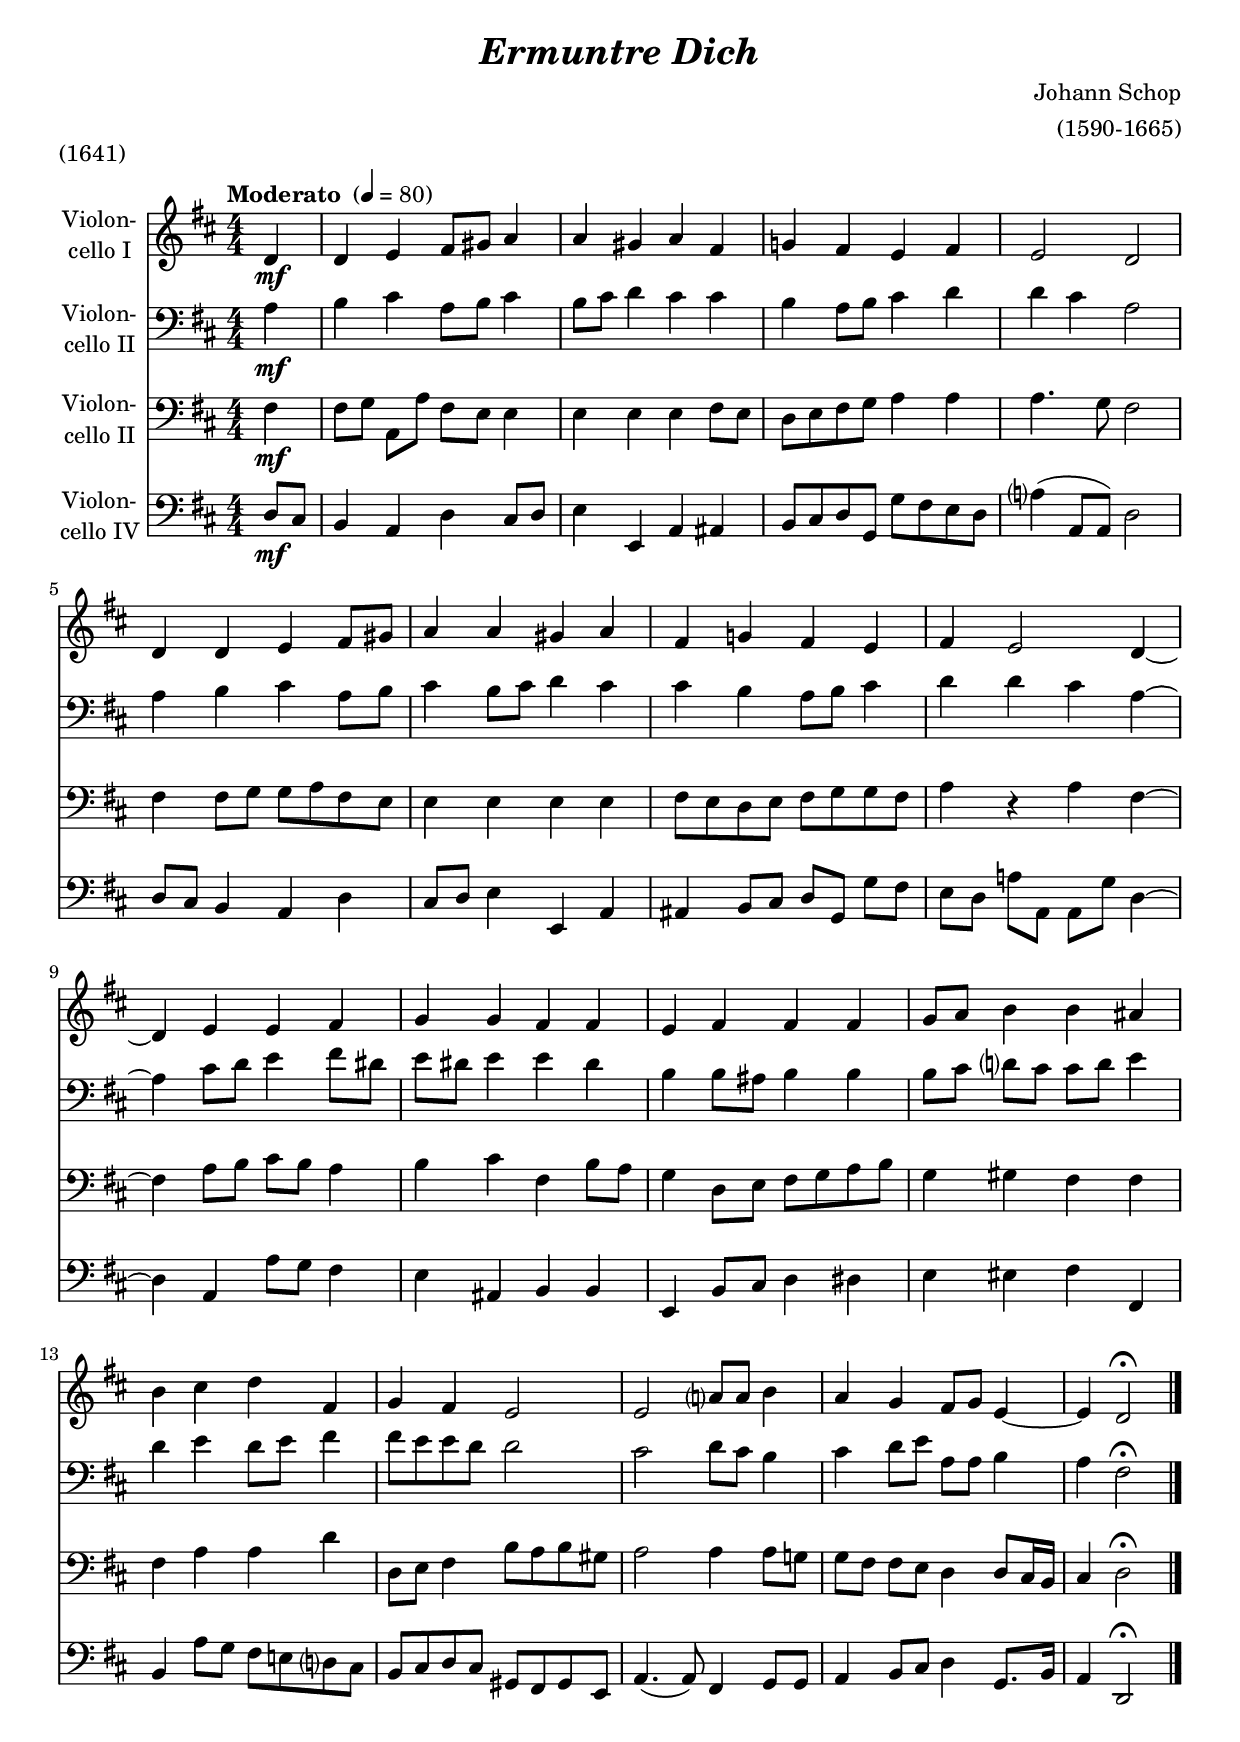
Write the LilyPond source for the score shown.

\version "2.14.2"
\include "deutsch.ly"

#(set-global-staff-size 20)

\header {
  title     = \markup \bold \italic "Ermuntre Dich"
  composer  = "Johann Schop"
  arranger  = "(1590-1665)"
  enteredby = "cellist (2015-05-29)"
  piece     = "(1641)"
}

voiceconsts = {
  \key es \major
  \time 4/4
  \tempo "Moderato " 4=80
  \numericTimeSignature
  \compressFullBarRests
  \set tupletSpannerDuration = #(ly:make-moment 1 4)
}

mifl= "oboe"
mist = "string ensemble 1"
miva = "pizzicato strings"
%miba = "bassoon"
miba = "drawbar organ"

boxa = { \bar "||" \mark \markup \box "A" }
boxb = { \bar "||" \mark \markup \box "B" }
boxc = { \bar "||" \mark \markup \box "C" }

atem = \mark \markup \box "A tempo"
rall = \mark \markup \box "rall"

va = \relative c' {
  \voiceconsts

  \partial 4 es4\mf
  es f g8 a b4
  b a b g
  as! g f g
  f2 es
  es4 es f g8 a

  b4 b a b
  g as! g f
  g f2 es4~
  es f f g
  as as g g
  f g g g

  as8 b c4 c h
  c d es g,
  as g f2
  f b?8 b c4
  b as g8 as f4~
  f es2\fermata \bar "|."
}

vb = \relative c' {
  \voiceconsts
  \clef "bass"

  \partial 4 b4\mf
  c d b8 c d4
  c8 d es4 d d
  c b8 c d4 es
  es d b2
  b4 c d b8 c

  d4 c8 d es4 d
  d c b8 c d4
  es es d b4~
  b d8 es f4 g8 e
  f e f4 f e
  c c8 h c4 c

  c8 d es?[ d] d es f4
  es f es8 f g4
  g8 f f es es2
  d es8 d c4
  d es8 f b,[ b] c4
  b g2\fermata \bar "|."
}

vc = \relative c' {
  \voiceconsts
  \clef "bass"

  \partial 4 g4\mf
  g8 as b,[ b'] g f f4
  f f f g8 f
  es f g as b4 b
  b4. as8 g2
  g4 g8 as as b g f

  f4 f f f
  g8 f es f g as as g
  b4 r b g4~
  g b8 c d[ c] b4
  c d g, c8 b
  as4 es8 f g as b c

  as4 a g g
  g b b es
  es,8 f g4 c8 b c a
  b2 b4 b8 as!
  as g g[ f] es4 es8 d16 c
  d4 es2\fermata \bar "|."
}

vd = \relative c {
  \voiceconsts
  \clef "bass"

  \partial 4 es8\mf d
  c4 b es d8 es
  f4 f, b h
  c8 d es as, as' g f es
  b'?4( b,8 b) es2
  es8 d c4 b es

  d8 es f4 f, b
  h c8 d es[ as,] as' g
  f es b'![ b,] b as' es4~
  es b b'8 as g4
  f h, c c
  f, c'8 d es4 e

  f fis g g,
  c b'8 as g f! es? d
  c d es d a g a f
  b4.( b8) g4 as8 as
  b4 c8 d es4 as,8. c16
  b4 es,2\fermata \bar "|."
}


music = <<
      \new Staff {
        \set Staff.midiInstrument = \mist
        \set Staff.instrumentName = \markup \center-column { "Violon-" "cello I" }
        \transpose es d { \va }
      }

      \new Staff {
        \set Staff.midiInstrument = \mist
        \set Staff.instrumentName = \markup \center-column { "Violon-" "cello II" }
        \transpose es d { \vb }
      }

      \new Staff {
        \set Staff.midiInstrument = \miba
        \set Staff.instrumentName = \markup \center-column { "Violon-" "cello II" }
        \transpose es d { \vc }
      }

      \new Staff {
        \set Staff.midiInstrument = \miba
        \set Staff.instrumentName = \markup \center-column { "Violon-" "cello IV" }
        \transpose es d { \vd }
      }
>>

\book {
  \score {
   \music
    \layout {}
  }

  \score {
    \unfoldRepeats \music

    \midi {
      \context {
        \Score
      }
    }
  }
}
